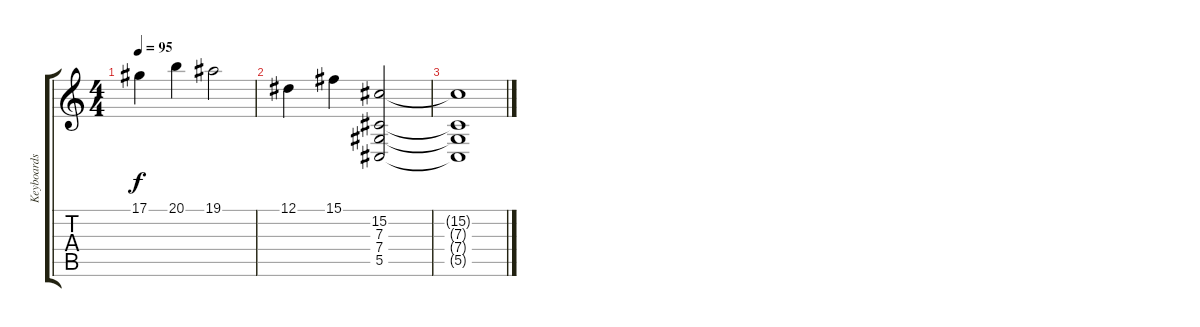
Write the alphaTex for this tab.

\track ("Keyboards" "Keyboards") {instrument synthstrings1}
\staff {score tabs}
\tuning (Eb4 Bb3 Gb3 Db3 Ab2 Eb2) {hide}
\ts (4 4)
\tempo 95
\clef g2
\ks c
17.1.4{dy f} 20.1.4 19.1.2 |
12.1.4 15.1.4 (15.2 7.3 7.4 5.5).2 |
(15.2{t} 7.3{t} 7.4{t} 5.5{t}).1
